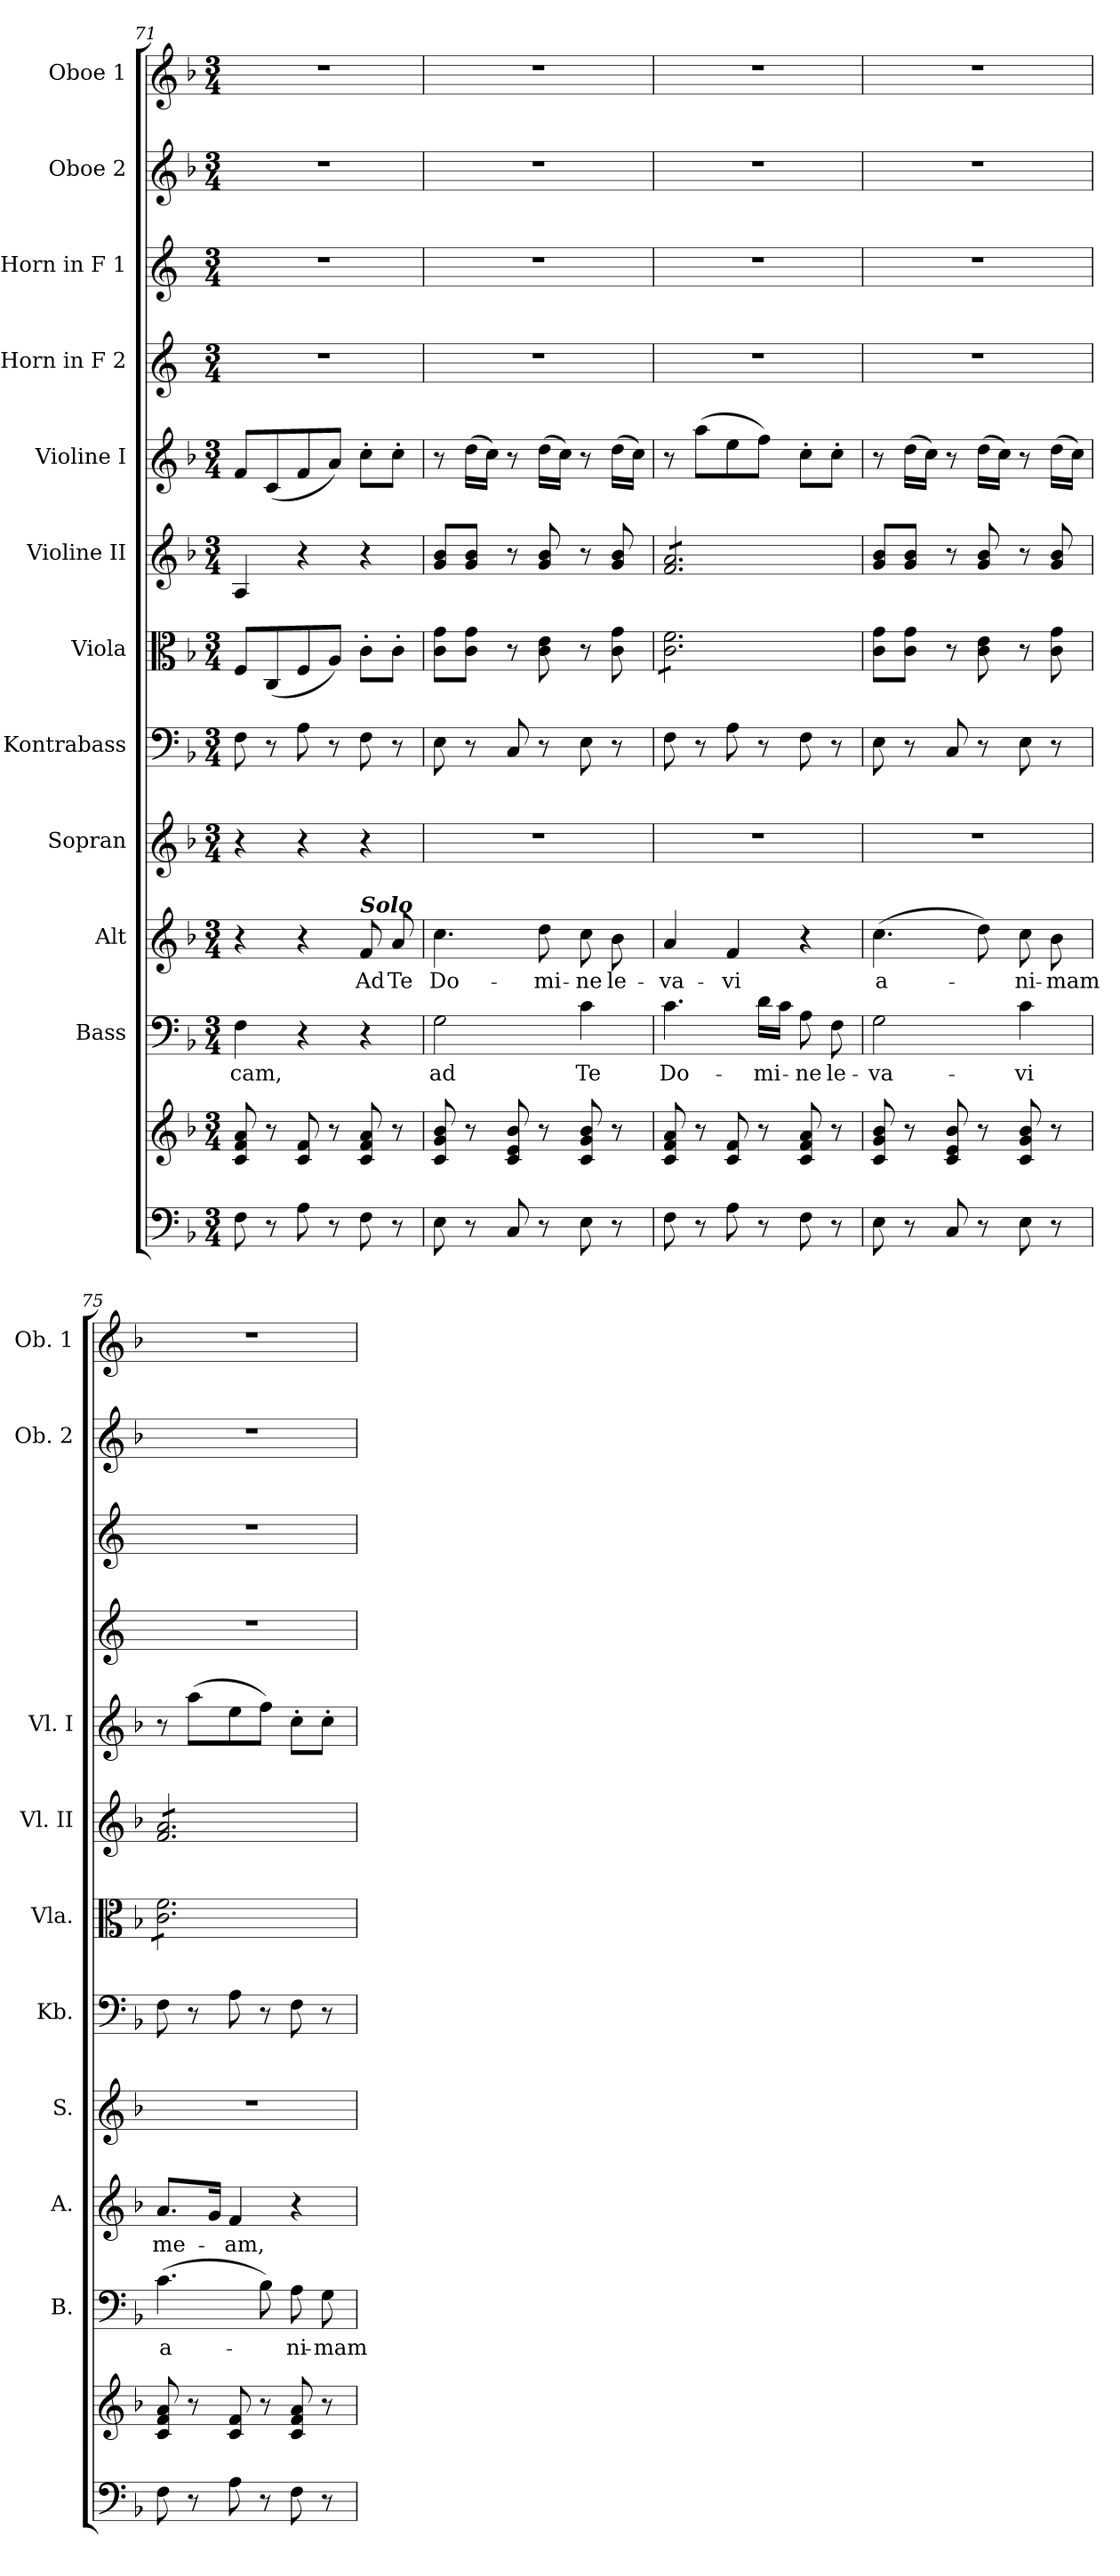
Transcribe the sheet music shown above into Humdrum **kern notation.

**kern	**kern	**kern	**text	**kern	**text	**kern	**kern	**kern	**kern	**kern	**kern	**kern	**kern	**kern
*part12	*part12	*part11	*part11	*part10	*part10	*part9	*part8	*part7	*part6	*part5	*part4	*part3	*part2	*part1
*staff13	*staff12	*staff11	*staff11	*staff10	*staff10	*staff9	*staff8	*staff7	*staff6	*staff5	*staff4	*staff3	*staff2	*staff1
*	*	*I"Bass	*	*I"Alt	*	*I"Sopran	*I"Kontrabass	*I"Viola	*I"Violine II	*I"Violine I	*I"Horn in F 2	*I"Horn in F 1	*I"Oboe 2	*I"Oboe 1
*	*	*I'B.	*	*I'A.	*	*I'S.	*I'Kb.	*I'Vla.	*I'Vl. II	*I'Vl. I	*	*	*I'Ob. 2	*I'Ob. 1
*clefF4	*clefG2	*clefF4	*	*clefG2	*	*clefG2	*clefF4	*clefC3	*clefG2	*clefG2	*clefG2	*clefG2	*clefG2	*clefG2
*	*	*	*	*	*	*	*ITrd7c12	*	*	*	*ITrd4c7	*ITrd4c7	*	*
*k[b-]	*k[b-]	*k[b-]	*	*k[b-]	*	*k[b-]	*k[b-]	*k[b-]	*k[b-]	*k[b-]	*k[b-]	*k[b-]	*k[b-]	*k[b-]
*F:	*F:	*F:	*	*F:	*	*F:	*F:	*F:	*F:	*F:	*F:	*F:	*F:	*F:
*M3/4	*M3/4	*M3/4	*	*M3/4	*	*M3/4	*M3/4	*M3/4	*M3/4	*M3/4	*M3/4	*M3/4	*M3/4	*M3/4
=71	=71	=71	=71	=71	=71	=71	=71	=71	=71	=71	=71	=71	=71	=71
!	!	!	!LO:LY:b	!	!	!	!	!	!	!	!	!	!	!
8F\	8c/ 8f/ 8a/	4F\	-cam,	4r	.	4r	8FF\	8F/L	4A/	8f/L	2.r	2.r	2.r	2.r
8r	8r	.	.	.	.	.	8r	(<8C/	.	(<8c/	.	.	.	.
8A\	8c/ 8f/	4r	.	4r	.	4r	8AA\	8F/	4r	8f/	.	.	.	.
8r	8r	.	.	.	.	.	8r	8A/J)	.	8a/J)	.	.	.	.
!	!	!	!	!LO:TX:a:Bi:t=Solo	!	!	!	!	!	!	!	!	!	!
!	!	!	!	!	!LO:LY:b	!	!	!	!	!	!	!	!	!
8F\	8c/ 8f/ 8a/	4r	.	8f/	Ad	4r	8FF\	8c'>\L	4r	8cc'>\L	.	.	.	.
!	!	!	!	!	!LO:LY:b	!	!	!	!	!	!	!	!	!
8r	8r	.	.	8a/	Te	.	8r	8c'>\J	.	8cc'>\J	.	.	.	.
=72	=72	=72	=72	=72	=72	=72	=72	=72	=72	=72	=72	=72	=72	=72
!	!	!	!LO:LY:b	!	!LO:LY:b	!	!	!	!	!	!	!	!	!
8E\	8c/ 8g/ 8b-/	2G\	ad	4.cc\	Do-	2.r	8EE\	8c\ 8g\L	8g/ 8b-/L	8r	2.r	2.r	2.r	2.r
8r	8r	.	.	.	.	.	8r	8c\ 8g\J	8g/ 8b-/J	(>16dd\LL	.	.	.	.
.	.	.	.	.	.	.	.	.	.	16cc\JJ)	.	.	.	.
8C/	8c/ 8e/ 8b-/	.	.	.	.	.	8CC/	8r	8r	8r	.	.	.	.
!	!	!	!	!	!LO:LY:b	!	!	!	!	!	!	!	!	!
8r	8r	.	.	8dd\	-mi-	.	8r	8c\ 8e\	8g/ 8b-/	(>16dd\LL	.	.	.	.
.	.	.	.	.	.	.	.	.	.	16cc\JJ)	.	.	.	.
!	!	!	!LO:LY:b	!	!LO:LY:b	!	!	!	!	!	!	!	!	!
8E\	8c/ 8g/ 8b-/	4c\	Te	8cc\	-ne	.	8EE\	8r	8r	8r	.	.	.	.
!	!	!	!	!	!LO:LY:b	!	!	!	!	!	!	!	!	!
8r	8r	.	.	8b-\	le-	.	8r	8c\ 8g\	8g/ 8b-/	(>16dd\LL	.	.	.	.
.	.	.	.	.	.	.	.	.	.	16cc\JJ)	.	.	.	.
=73	=73	=73	=73	=73	=73	=73	=73	=73	=73	=73	=73	=73	=73	=73
!	!	!	!LO:LY:b	!	!LO:LY:b	!	!	!	!	!	!	!	!	!
*	*	*	*	*	*	*	*	*tremolo	*	*	*	*	*	*
*	*	*	*	*	*	*	*	*	*tremolo	*	*	*	*	*
8F\	8c/ 8f/ 8a/	4.c\	Do-	4a/	-va-	2.r	8FF\	8c\ 8f\L	8f/ 8a/L	8r	2.r	2.r	2.r	2.r
8r	8r	.	.	.	.	.	8r	8c\ 8f\	8f/ 8a/	(>8aa\L	.	.	.	.
!	!	!	!	!	!LO:LY:b	!	!	!	!	!	!	!	!	!
8A\	8c/ 8f/	.	.	4f/	-vi	.	8AA\	8c\ 8f\	8f/ 8a/	8ee\	.	.	.	.
!	!	!	!LO:LY:b	!	!	!	!	!	!	!	!	!	!	!
8r	8r	16d\LL	-mi-	.	.	.	8r	8c\ 8f\	8f/ 8a/	8ff\J)	.	.	.	.
.	.	16c\JJ	.	.	.	.	.	.	.	.	.	.	.	.
!	!	!	!LO:LY:b	!	!	!	!	!	!	!	!	!	!	!
8F\	8c/ 8f/ 8a/	8A\	-ne	4r	.	.	8FF\	8c\ 8f\	8f/ 8a/	8cc'>\L	.	.	.	.
!	!	!	!LO:LY:b	!	!	!	!	!	!	!	!	!	!	!
8r	8r	8F\	le-	.	.	.	8r	8c\ 8f\J	8f/ 8a/J	8cc'>\J	.	.	.	.
*	*	*	*	*	*	*	*	*	*Xtremolo	*	*	*	*	*
*	*	*	*	*	*	*	*	*Xtremolo	*	*	*	*	*	*
=74	=74	=74	=74	=74	=74	=74	=74	=74	=74	=74	=74	=74	=74	=74
!	!	!	!LO:LY:b	!	!LO:LY:b	!	!	!	!	!	!	!	!	!
8E\	8c/ 8g/ 8b-/	2G\	-va-	(>4.cc\	a-	2.r	8EE\	8c\ 8g\L	8g/ 8b-/L	8r	2.r	2.r	2.r	2.r
8r	8r	.	.	.	.	.	8r	8c\ 8g\J	8g/ 8b-/J	(>16dd\LL	.	.	.	.
.	.	.	.	.	.	.	.	.	.	16cc\JJ)	.	.	.	.
8C/	8c/ 8e/ 8b-/	.	.	.	.	.	8CC/	8r	8r	8r	.	.	.	.
8r	8r	.	.	8dd\)	.	.	8r	8c\ 8e\	8g/ 8b-/	(>16dd\LL	.	.	.	.
.	.	.	.	.	.	.	.	.	.	16cc\JJ)	.	.	.	.
!	!	!	!LO:LY:b	!	!LO:LY:b	!	!	!	!	!	!	!	!	!
8E\	8c/ 8g/ 8b-/	4c\	-vi	8cc\	-ni-	.	8EE\	8r	8r	8r	.	.	.	.
!	!	!	!	!	!LO:LY:b	!	!	!	!	!	!	!	!	!
8r	8r	.	.	8b-\	-mam	.	8r	8c\ 8g\	8g/ 8b-/	(>16dd\LL	.	.	.	.
.	.	.	.	.	.	.	.	.	.	16cc\JJ)	.	.	.	.
!!LO:PB:g=z
=75	=75	=75	=75	=75	=75	=75	=75	=75	=75	=75	=75	=75	=75	=75
!	!	!	!LO:LY:b	!	!LO:LY:b	!	!	!	!	!	!	!	!	!
*	*	*	*	*	*	*	*	*tremolo	*	*	*	*	*	*
*	*	*	*	*	*	*	*	*	*tremolo	*	*	*	*	*
8F\	8c/ 8f/ 8a/	(>4.c\	a-	8.a/L	me-	2.r	8FF\	8c\ 8f\L	8f/ 8a/L	8r	2.r	2.r	2.r	2.r
8r	8r	.	.	.	.	.	8r	8c\ 8f\	8f/ 8a/	(>8aa\L	.	.	.	.
.	.	.	.	16g/Jk	.	.	.	.	.	.	.	.	.	.
!	!	!	!	!	!LO:LY:b	!	!	!	!	!	!	!	!	!
8A\	8c/ 8f/	.	.	4f/	-am,	.	8AA\	8c\ 8f\	8f/ 8a/	8ee\	.	.	.	.
8r	8r	8B-\)	.	.	.	.	8r	8c\ 8f\	8f/ 8a/	8ff\J)	.	.	.	.
!	!	!	!LO:LY:b	!	!	!	!	!	!	!	!	!	!	!
8F\	8c/ 8f/ 8a/	8A\	-ni-	4r	.	.	8FF\	8c\ 8f\	8f/ 8a/	8cc'>\L	.	.	.	.
!	!	!	!LO:LY:b	!	!	!	!	!	!	!	!	!	!	!
8r	8r	8G\	-mam	.	.	.	8r	8c\ 8f\J	8f/ 8a/J	8cc'>\J	.	.	.	.
*	*	*	*	*	*	*	*	*	*Xtremolo	*	*	*	*	*
*	*	*	*	*	*	*	*	*Xtremolo	*	*	*	*	*	*
=	=	=	=	=	=	=	=	=	=	=	=	=	=	=
*-	*-	*-	*-	*-	*-	*-	*-	*-	*-	*-	*-	*-	*-	*-
